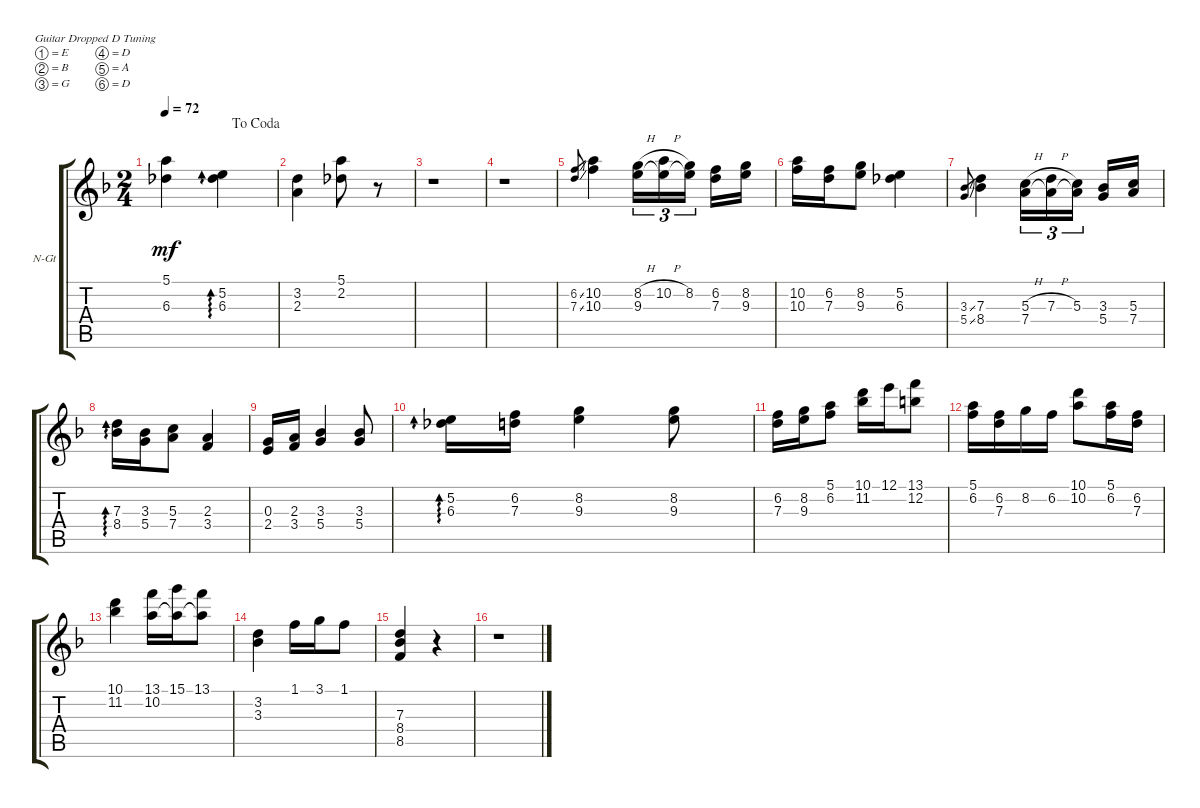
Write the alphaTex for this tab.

\bracketExtendMode groupsimilarinstruments
\firstSystemTrackNameOrientation horizontal
\otherSystemsTrackNameOrientation horizontal
\track ("Untitled" "N-Gt") {instrument acousticgrandpiano}
\staff {score tabs}
\tuning (E4 B3 G3 D3 A2 D2)
\displaytranspose 12
\ts (2 4)
\jump dacoda
\tempo 72
\clef g2
\ks dminor
(5.1 6.3).4{dy mf} (5.2 6.3).4{ad 0} |
(3.2 2.3).4 (5.1 2.2).8 r.8 |
r.1 |
r.1 |
(6.2{ss} 7.3{ss}).8{gr} (10.2 10.3).4 (8.2{h} 9.3).16{tu (3 2)} (10.2{h} 9.3{t}).16{tu (3 2)} (8.2 9.3{t}).16{tu (3 2)} (6.2 7.3).16 (8.2 9.3).16 |
(10.2 10.3).16 (6.2 7.3).16 (8.2 9.3).8 (5.2 6.3).4 |
(3.3{ss} 5.4{ss}).8{gr} (7.3 8.4).4 (5.3{h} 7.4).16{tu (3 2)} (7.3{h} 7.4{t}).16{tu (3 2)} (5.3 7.4{t}).16{tu (3 2)} (3.3 5.4).16 (5.3 7.4).16 |
(7.3 8.4).16{ad 0} (3.3 5.4).16 (5.3 7.4).8 (2.3 3.4).4 |
(0.3 2.4).16 (2.3 3.4).16 (3.3 5.4).4 (3.3 5.4).8 |
(5.2 6.3).16{ad 0} (6.2 7.3).16 (8.2 9.3).4 (8.2 9.3).8 |
(6.2 7.3).16 (8.2 9.3).16 (5.1 6.2).8 (10.1 11.2).16 12.1.16 (13.1 12.2).8 |
(5.1 6.2).16 (6.2 7.3).16 8.2.16 6.2.16 (10.1 10.2).8 (5.1 6.2).16 (6.2 7.3).16 |
(10.1 11.2).4 (13.1 10.2).16 (15.1 10.2{t}).16 (13.1 10.2{t}).8 |
(3.2 3.3).4 1.1.16 3.1.16 1.1.8 |
(7.3 8.4 8.5).4 r.4 |
r.1
